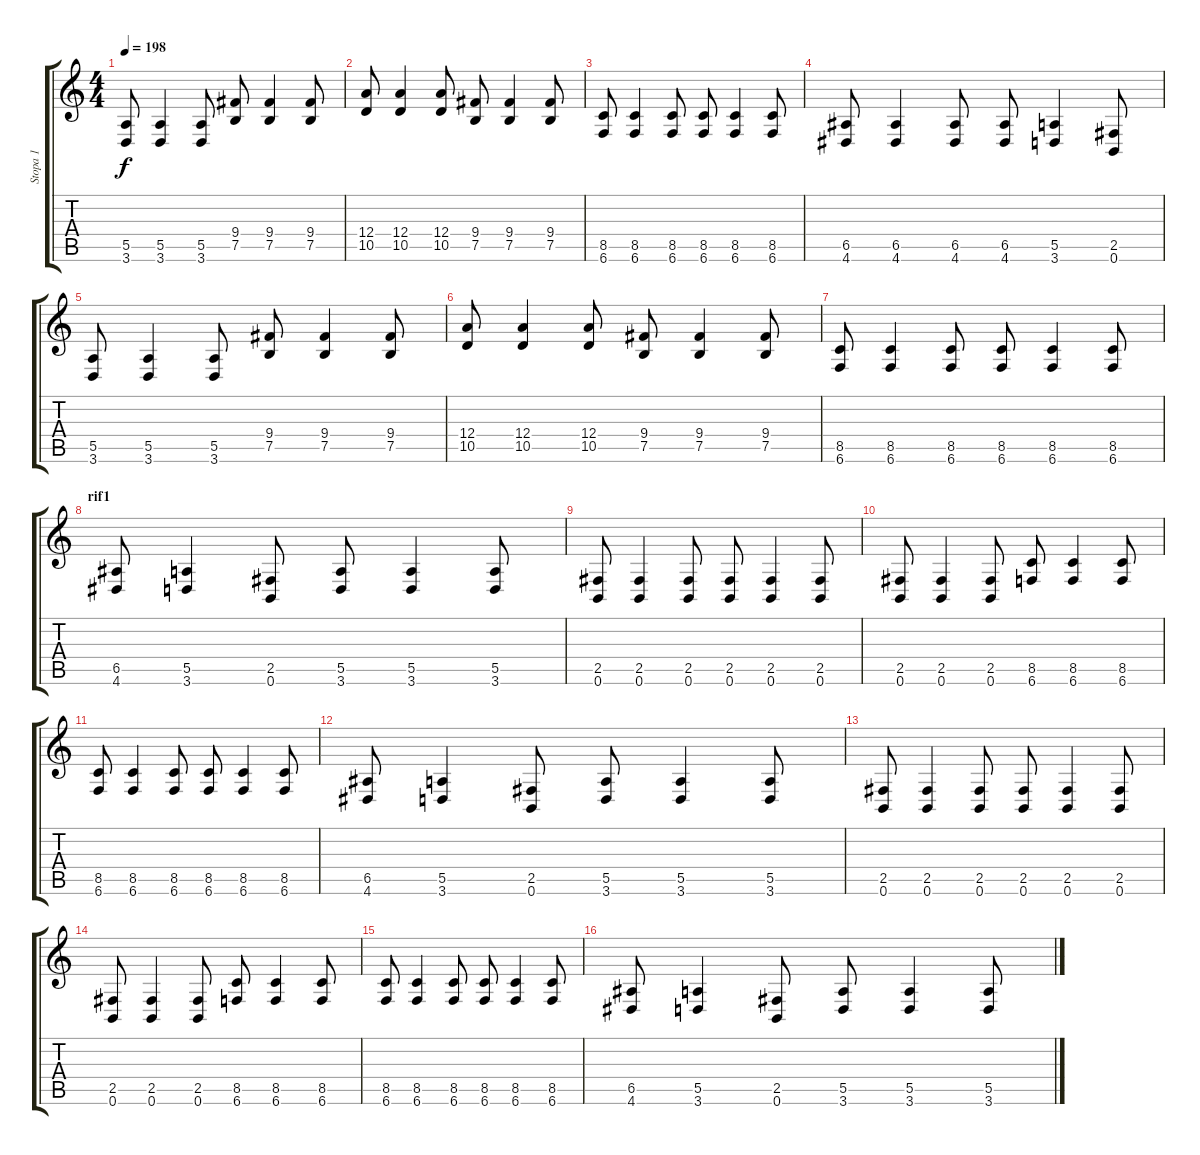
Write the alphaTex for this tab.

\track ("Stopa 1" "Stopa 1") {instrument distortionguitar}
\staff {score tabs}
\tuning (B3 Gb3 D3 A2 E2 B1) {hide}
\ts (4 4)
\tempo 198
\clef g2
\ks c
(5.5 3.6).8{dy f} (5.5 3.6).4 (5.5 3.6).8 (9.4 7.5).8 (9.4 7.5).4 (9.4 7.5).8 |
(12.4 10.5).8 (12.4 10.5).4 (12.4 10.5).8 (9.4 7.5).8 (9.4 7.5).4 (9.4 7.5).8 |
(8.5 6.6).8 (8.5 6.6).4 (8.5 6.6).8 (8.5 6.6).8 (8.5 6.6).4 (8.5 6.6).8 |
(6.5 4.6).8 (6.5 4.6).4 (6.5 4.6).8 (6.5 4.6).8 (5.5 3.6).4 (2.5 0.6).8 |
(5.5 3.6).8 (5.5 3.6).4 (5.5 3.6).8 (9.4 7.5).8 (9.4 7.5).4 (9.4 7.5).8 |
(12.4 10.5).8 (12.4 10.5).4 (12.4 10.5).8 (9.4 7.5).8 (9.4 7.5).4 (9.4 7.5).8 |
(8.5 6.6).8 (8.5 6.6).4 (8.5 6.6).8 (8.5 6.6).8 (8.5 6.6).4 (8.5 6.6).8 |
\section ("" "rif1")
(6.5 4.6).8 (5.5 3.6).4 (2.5 0.6).8 (5.5 3.6).8 (5.5 3.6).4 (5.5 3.6).8 |
(2.5 0.6).8 (2.5 0.6).4 (2.5 0.6).8 (2.5 0.6).8 (2.5 0.6).4 (2.5 0.6).8 |
(2.5 0.6).8 (2.5 0.6).4 (2.5 0.6).8 (8.5 6.6).8 (8.5 6.6).4 (8.5 6.6).8 |
(8.5 6.6).8 (8.5 6.6).4 (8.5 6.6).8 (8.5 6.6).8 (8.5 6.6).4 (8.5 6.6).8 |
(6.5 4.6).8 (5.5 3.6).4 (2.5 0.6).8 (5.5 3.6).8 (5.5 3.6).4 (5.5 3.6).8 |
(2.5 0.6).8 (2.5 0.6).4 (2.5 0.6).8 (2.5 0.6).8 (2.5 0.6).4 (2.5 0.6).8 |
(2.5 0.6).8 (2.5 0.6).4 (2.5 0.6).8 (8.5 6.6).8 (8.5 6.6).4 (8.5 6.6).8 |
(8.5 6.6).8 (8.5 6.6).4 (8.5 6.6).8 (8.5 6.6).8 (8.5 6.6).4 (8.5 6.6).8 |
(6.5 4.6).8 (5.5 3.6).4 (2.5 0.6).8 (5.5 3.6).8 (5.5 3.6).4 (5.5 3.6).8
